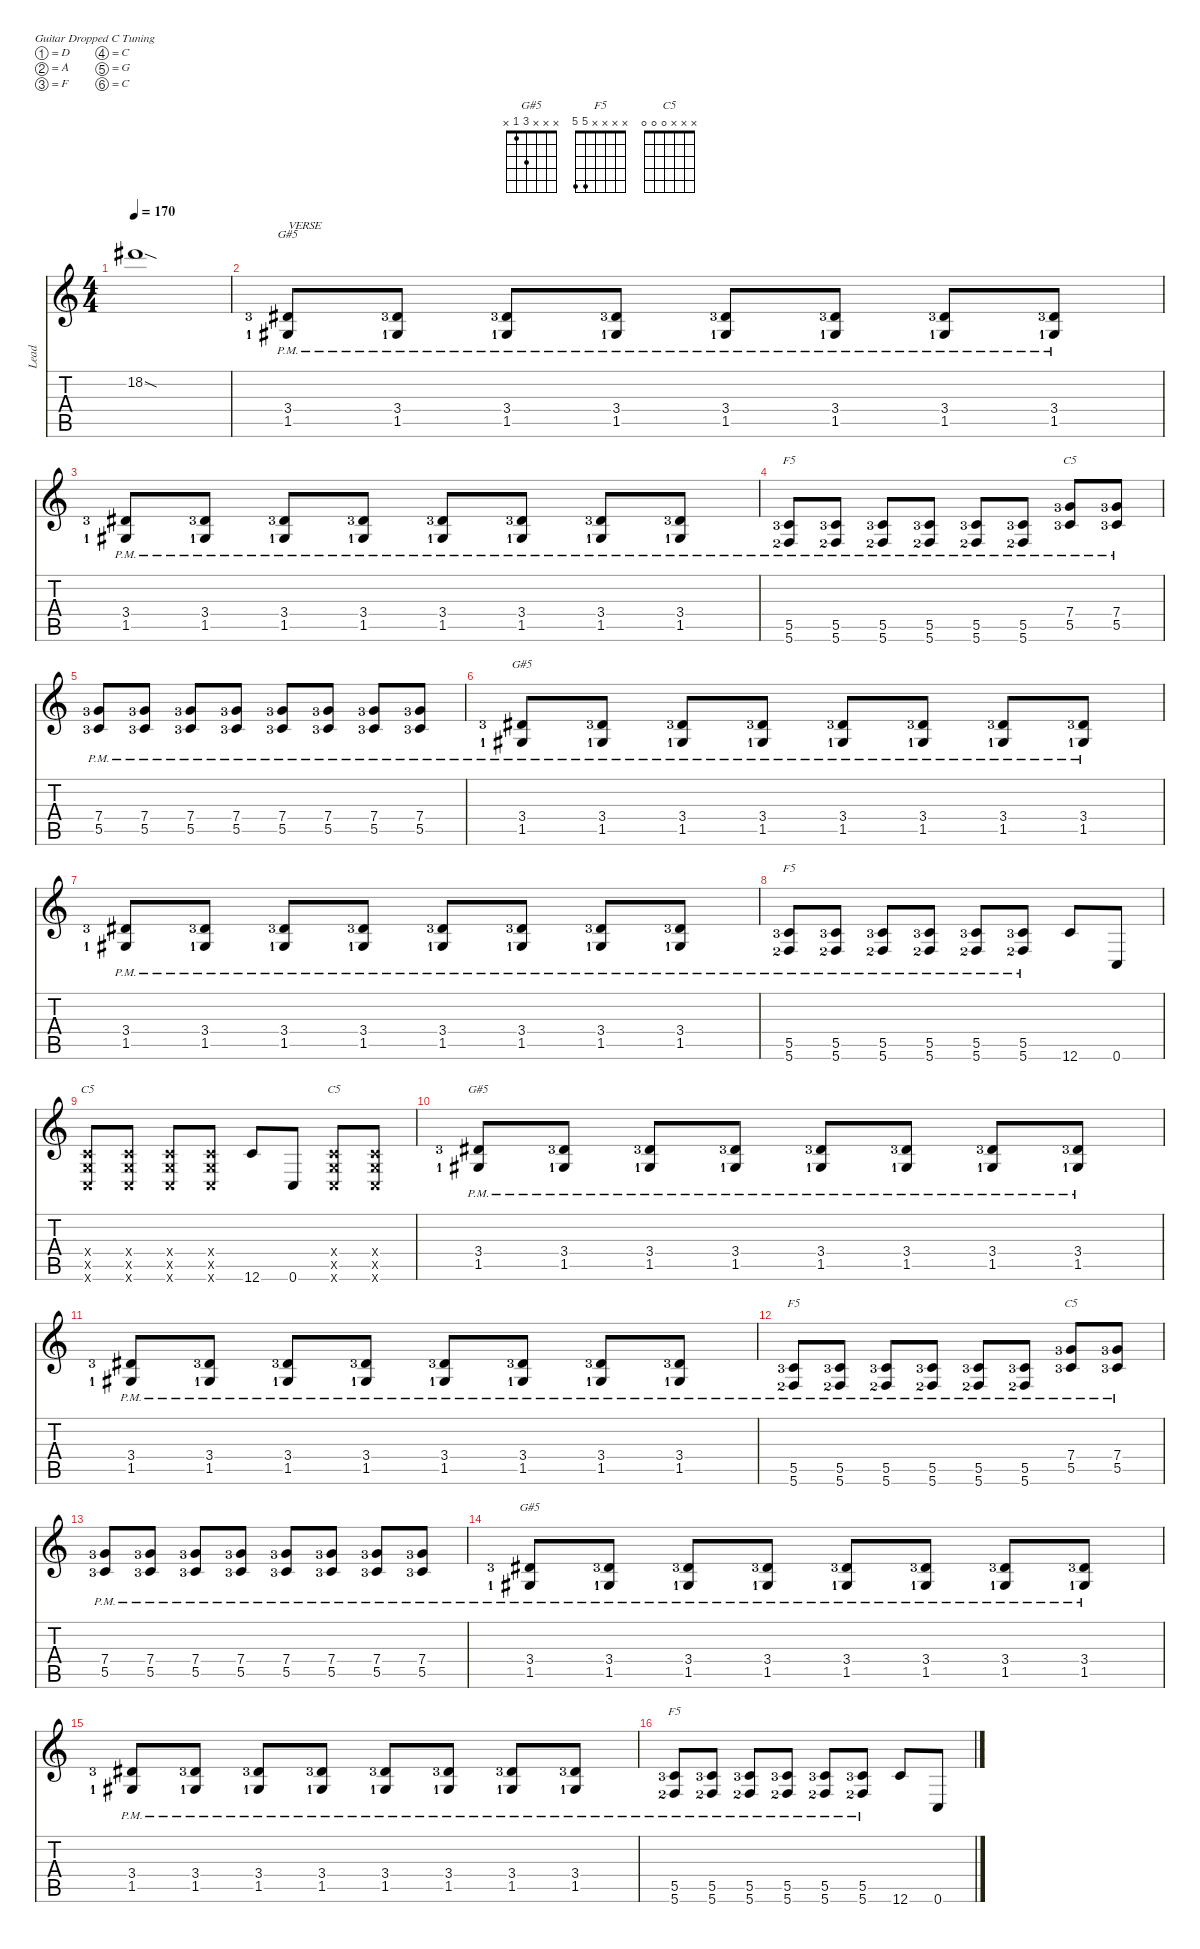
\hideDynamics
\bracketExtendMode nobrackets
\otherSystemsTrackNameOrientation horizontal
\track ("Lead" "Lead") {instrument overdrivenguitar}
\staff {score tabs}
\tuning (D4 A3 F3 C3 G2 C2)
\chord ("G#5" x x x 3 1 x)
\chord ("F5" x x x x 5 5)
\chord ("C5" x x x 7 5 x) {firstfret 5}
\chord ("C5" x x x 0 0 0)
\ts (4 4)
\tempo 170
\clef g2
\ks c
18.2{sod acc #}.1{dy mf beam Down} |
(1.5{pm lf 2 acc #} 3.4{pm lf 4 acc #}).8{ch "G#5" txt "VERSE" beam Up} (1.5{pm lf 2 acc #} 3.4{pm lf 4 acc #}).8{beam Up} (1.5{pm lf 2 acc #} 3.4{pm lf 4 acc #}).8{beam Up} (1.5{pm lf 2 acc #} 3.4{pm lf 4 acc #}).8{beam Up} (1.5{pm lf 2 acc #} 3.4{pm lf 4 acc #}).8{beam Up} (1.5{pm lf 2 acc #} 3.4{pm lf 4 acc #}).8{beam Up} (1.5{pm lf 2 acc #} 3.4{pm lf 4 acc #}).8{beam Up} (1.5{pm lf 2 acc #} 3.4{pm lf 4 acc #}).8{beam Up} |
(1.5{pm lf 2 acc #} 3.4{pm lf 4 acc #}).8{beam Up} (1.5{pm lf 2 acc #} 3.4{pm lf 4 acc #}).8{beam Up} (1.5{pm lf 2 acc #} 3.4{pm lf 4 acc #}).8{beam Up} (1.5{pm lf 2 acc #} 3.4{pm lf 4 acc #}).8{beam Up} (1.5{pm lf 2 acc #} 3.4{pm lf 4 acc #}).8{beam Up} (1.5{pm lf 2 acc #} 3.4{pm lf 4 acc #}).8{beam Up} (1.5{pm lf 2 acc #} 3.4{pm lf 4 acc #}).8{beam Up} (1.5{pm lf 2 acc #} 3.4{pm lf 4 acc #}).8{beam Up} |
(5.6{pm lf 3} 5.5{pm lf 4}).8{ch "F5" beam Up} (5.6{pm lf 3} 5.5{pm lf 4}).8{beam Up} (5.6{pm lf 3} 5.5{pm lf 4}).8{beam Up} (5.6{pm lf 3} 5.5{pm lf 4}).8{beam Up} (5.6{pm lf 3} 5.5{pm lf 4}).8{beam Up} (5.6{pm lf 3} 5.5{pm lf 4}).8{beam Up} (5.5{pm lf 4} 7.4{pm lf 4}).8{ch "C5" beam Up} (5.5{pm lf 4} 7.4{pm lf 4}).8{beam Up} |
(5.5{pm lf 4} 7.4{pm lf 4}).8{beam Up} (5.5{pm lf 4} 7.4{pm lf 4}).8{beam Up} (5.5{pm lf 4} 7.4{pm lf 4}).8{beam Up} (5.5{pm lf 4} 7.4{pm lf 4}).8{beam Up} (5.5{pm lf 4} 7.4{pm lf 4}).8{beam Up} (5.5{pm lf 4} 7.4{pm lf 4}).8{beam Up} (5.5{pm lf 4} 7.4{pm lf 4}).8{beam Up} (5.5{pm lf 4} 7.4{pm lf 4}).8{beam Up} |
(1.5{pm lf 2 acc #} 3.4{pm lf 4 acc #}).8{ch "G#5" beam Up} (1.5{pm lf 2 acc #} 3.4{pm lf 4 acc #}).8{beam Up} (1.5{pm lf 2 acc #} 3.4{pm lf 4 acc #}).8{beam Up} (1.5{pm lf 2 acc #} 3.4{pm lf 4 acc #}).8{beam Up} (1.5{pm lf 2 acc #} 3.4{pm lf 4 acc #}).8{beam Up} (1.5{pm lf 2 acc #} 3.4{pm lf 4 acc #}).8{beam Up} (1.5{pm lf 2 acc #} 3.4{pm lf 4 acc #}).8{beam Up} (1.5{pm lf 2 acc #} 3.4{pm lf 4 acc #}).8{beam Up} |
(1.5{pm lf 2 acc #} 3.4{pm lf 4 acc #}).8{beam Up} (1.5{pm lf 2 acc #} 3.4{pm lf 4 acc #}).8{beam Up} (1.5{pm lf 2 acc #} 3.4{pm lf 4 acc #}).8{beam Up} (1.5{pm lf 2 acc #} 3.4{pm lf 4 acc #}).8{beam Up} (1.5{pm lf 2 acc #} 3.4{pm lf 4 acc #}).8{beam Up} (1.5{pm lf 2 acc #} 3.4{pm lf 4 acc #}).8{beam Up} (1.5{pm lf 2 acc #} 3.4{pm lf 4 acc #}).8{beam Up} (1.5{pm lf 2 acc #} 3.4{pm lf 4 acc #}).8{beam Up} |
(5.6{pm lf 3} 5.5{pm lf 4}).8{ch "F5" beam Up} (5.6{pm lf 3} 5.5{pm lf 4}).8{beam Up} (5.6{pm lf 3} 5.5{pm lf 4}).8{beam Up} (5.6{pm lf 3} 5.5{pm lf 4}).8{beam Up} (5.6{pm lf 3} 5.5{pm lf 4}).8{beam Up} (5.6{pm lf 3} 5.5{pm lf 4}).8{beam Up} 12.6.8{beam Up} 0.6.8{beam Up} |
(0.6{x} 0.5{x} 0.4{x}).8{ch "C5" beam Up} (0.6{x} 0.5{x} 0.4{x}).8{beam Up} (0.6{x} 0.5{x} 0.4{x}).8{beam Up} (0.6{x} 0.5{x} 0.4{x}).8{beam Up} 12.6.8{beam Up} 0.6.8{beam Up} (0.6{x} 0.5{x} 0.4{x}).8{ch "C5" beam Up} (0.6{x} 0.5{x} 0.4{x}).8{beam Up} |
(1.5{pm lf 2 acc #} 3.4{pm lf 4 acc #}).8{ch "G#5" beam Up} (1.5{pm lf 2 acc #} 3.4{pm lf 4 acc #}).8{beam Up} (1.5{pm lf 2 acc #} 3.4{pm lf 4 acc #}).8{beam Up} (1.5{pm lf 2 acc #} 3.4{pm lf 4 acc #}).8{beam Up} (1.5{pm lf 2 acc #} 3.4{pm lf 4 acc #}).8{beam Up} (1.5{pm lf 2 acc #} 3.4{pm lf 4 acc #}).8{beam Up} (1.5{pm lf 2 acc #} 3.4{pm lf 4 acc #}).8{beam Up} (1.5{pm lf 2 acc #} 3.4{pm lf 4 acc #}).8{beam Up} |
(1.5{pm lf 2 acc #} 3.4{pm lf 4 acc #}).8{beam Up} (1.5{pm lf 2 acc #} 3.4{pm lf 4 acc #}).8{beam Up} (1.5{pm lf 2 acc #} 3.4{pm lf 4 acc #}).8{beam Up} (1.5{pm lf 2 acc #} 3.4{pm lf 4 acc #}).8{beam Up} (1.5{pm lf 2 acc #} 3.4{pm lf 4 acc #}).8{beam Up} (1.5{pm lf 2 acc #} 3.4{pm lf 4 acc #}).8{beam Up} (1.5{pm lf 2 acc #} 3.4{pm lf 4 acc #}).8{beam Up} (1.5{pm lf 2 acc #} 3.4{pm lf 4 acc #}).8{beam Up} |
(5.6{pm lf 3} 5.5{pm lf 4}).8{ch "F5" beam Up} (5.6{pm lf 3} 5.5{pm lf 4}).8{beam Up} (5.6{pm lf 3} 5.5{pm lf 4}).8{beam Up} (5.6{pm lf 3} 5.5{pm lf 4}).8{beam Up} (5.6{pm lf 3} 5.5{pm lf 4}).8{beam Up} (5.6{pm lf 3} 5.5{pm lf 4}).8{beam Up} (5.5{pm lf 4} 7.4{pm lf 4}).8{ch "C5" beam Up} (5.5{pm lf 4} 7.4{pm lf 4}).8{beam Up} |
(5.5{pm lf 4} 7.4{pm lf 4}).8{beam Up} (5.5{pm lf 4} 7.4{pm lf 4}).8{beam Up} (5.5{pm lf 4} 7.4{pm lf 4}).8{beam Up} (5.5{pm lf 4} 7.4{pm lf 4}).8{beam Up} (5.5{pm lf 4} 7.4{pm lf 4}).8{beam Up} (5.5{pm lf 4} 7.4{pm lf 4}).8{beam Up} (5.5{pm lf 4} 7.4{pm lf 4}).8{beam Up} (5.5{pm lf 4} 7.4{pm lf 4}).8{beam Up} |
(1.5{pm lf 2 acc #} 3.4{pm lf 4 acc #}).8{ch "G#5" beam Up} (1.5{pm lf 2 acc #} 3.4{pm lf 4 acc #}).8{beam Up} (1.5{pm lf 2 acc #} 3.4{pm lf 4 acc #}).8{beam Up} (1.5{pm lf 2 acc #} 3.4{pm lf 4 acc #}).8{beam Up} (1.5{pm lf 2 acc #} 3.4{pm lf 4 acc #}).8{beam Up} (1.5{pm lf 2 acc #} 3.4{pm lf 4 acc #}).8{beam Up} (1.5{pm lf 2 acc #} 3.4{pm lf 4 acc #}).8{beam Up} (1.5{pm lf 2 acc #} 3.4{pm lf 4 acc #}).8{beam Up} |
(1.5{pm lf 2 acc #} 3.4{pm lf 4 acc #}).8{beam Up} (1.5{pm lf 2 acc #} 3.4{pm lf 4 acc #}).8{beam Up} (1.5{pm lf 2 acc #} 3.4{pm lf 4 acc #}).8{beam Up} (1.5{pm lf 2 acc #} 3.4{pm lf 4 acc #}).8{beam Up} (1.5{pm lf 2 acc #} 3.4{pm lf 4 acc #}).8{beam Up} (1.5{pm lf 2 acc #} 3.4{pm lf 4 acc #}).8{beam Up} (1.5{pm lf 2 acc #} 3.4{pm lf 4 acc #}).8{beam Up} (1.5{pm lf 2 acc #} 3.4{pm lf 4 acc #}).8{beam Up} |
(5.6{pm lf 3} 5.5{pm lf 4}).8{ch "F5" beam Up} (5.6{pm lf 3} 5.5{pm lf 4}).8{beam Up} (5.6{pm lf 3} 5.5{pm lf 4}).8{beam Up} (5.6{pm lf 3} 5.5{pm lf 4}).8{beam Up} (5.6{pm lf 3} 5.5{pm lf 4}).8{beam Up} (5.6{pm lf 3} 5.5{pm lf 4}).8{beam Up} 12.6.8{beam Up} 0.6.8{beam Up}
